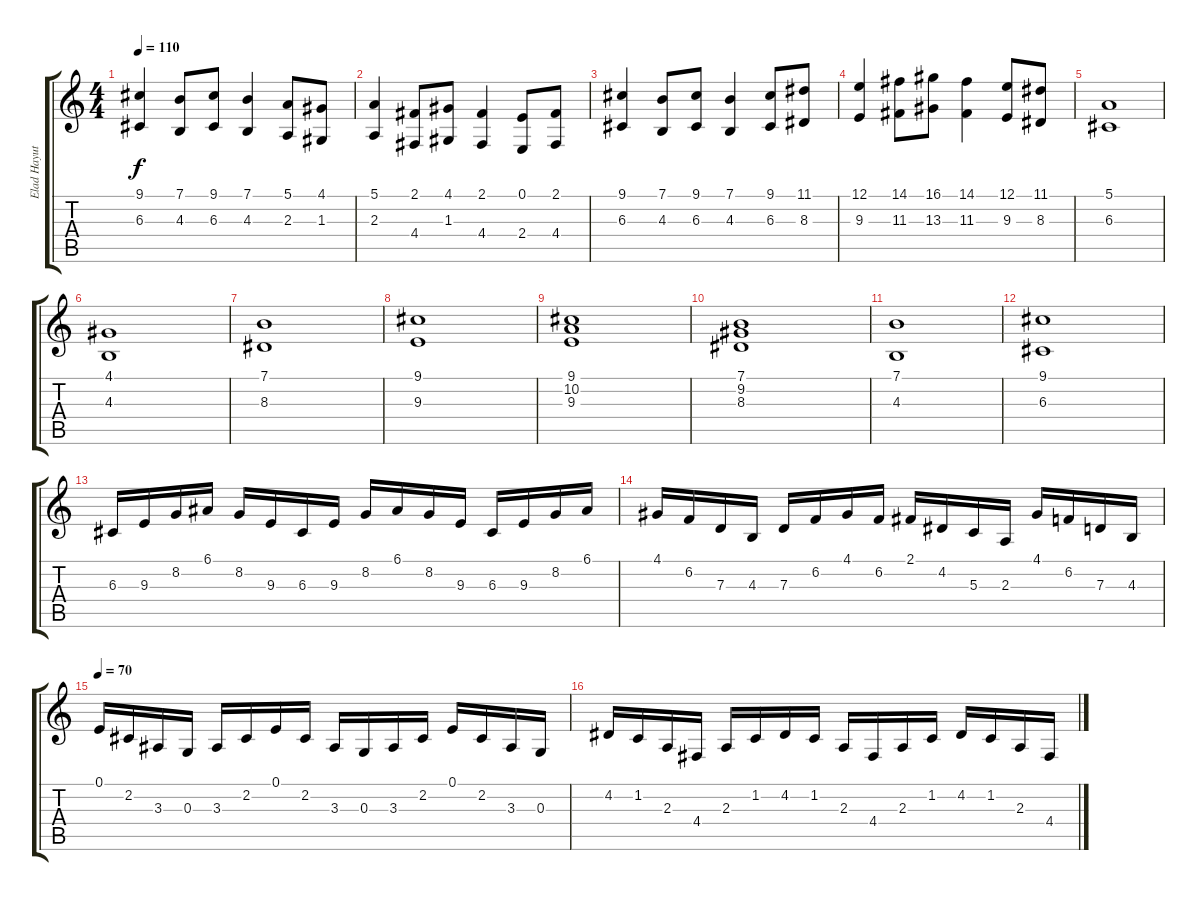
\track ("Elad Hayut" "Elad Hayut") {instrument stringensemble1}
\staff {score tabs}
\tuning (E4 B3 G3 D3 A2 E2) {hide}
\ts (4 4)
\tempo 110
\clef g2
\ks c
(9.1 6.3).4{dy f} (7.1 4.3).8 (9.1 6.3).8 (7.1 4.3).4 (5.1 2.3).8 (4.1 1.3).8 |
(5.1 2.3).4 (2.1 4.4).8 (4.1 1.3).8 (2.1 4.4).4 (0.1 2.4).8 (2.1 4.4).8 |
(9.1 6.3).4 (7.1 4.3).8 (9.1 6.3).8 (7.1 4.3).4 (9.1 6.3).8 (11.1 8.3).8 |
(12.1 9.3).4 (14.1 11.3).8 (16.1 13.3).8 (14.1 11.3).4 (12.1 9.3).8 (11.1 8.3).8 |
(5.1 6.3).1 |
(4.1 4.3).1 |
(7.1 8.3).1 |
(9.1 9.3).1 |
(9.1 10.2 9.3).1 |
(7.1 9.2 8.3).1 |
(7.1 4.3).1 |
(9.1 6.3).1 |
6.3.16 9.3.16 8.2.16 6.1.16 8.2.16 9.3.16 6.3.16 9.3.16 8.2.16 6.1.16 8.2.16 9.3.16 6.3.16 9.3.16 8.2.16 6.1.16 |
4.1.16 6.2.16 7.3.16 4.3.16 7.3.16 6.2.16 4.1.16 6.2.16 2.1.16 4.2.16 5.3.16 2.3.16 4.1.16 6.2.16 7.3.16 4.3.16 |
\tempo 70
0.1.16 2.2.16 3.3.16 0.3.16 3.3.16 2.2.16 0.1.16 2.2.16 3.3.16 0.3.16 3.3.16 2.2.16 0.1.16 2.2.16 3.3.16 0.3.16 |
4.2.16 1.2.16 2.3.16 4.4.16 2.3.16 1.2.16 4.2.16 1.2.16 2.3.16 4.4.16 2.3.16 1.2.16 4.2.16 1.2.16 2.3.16 4.4.16
